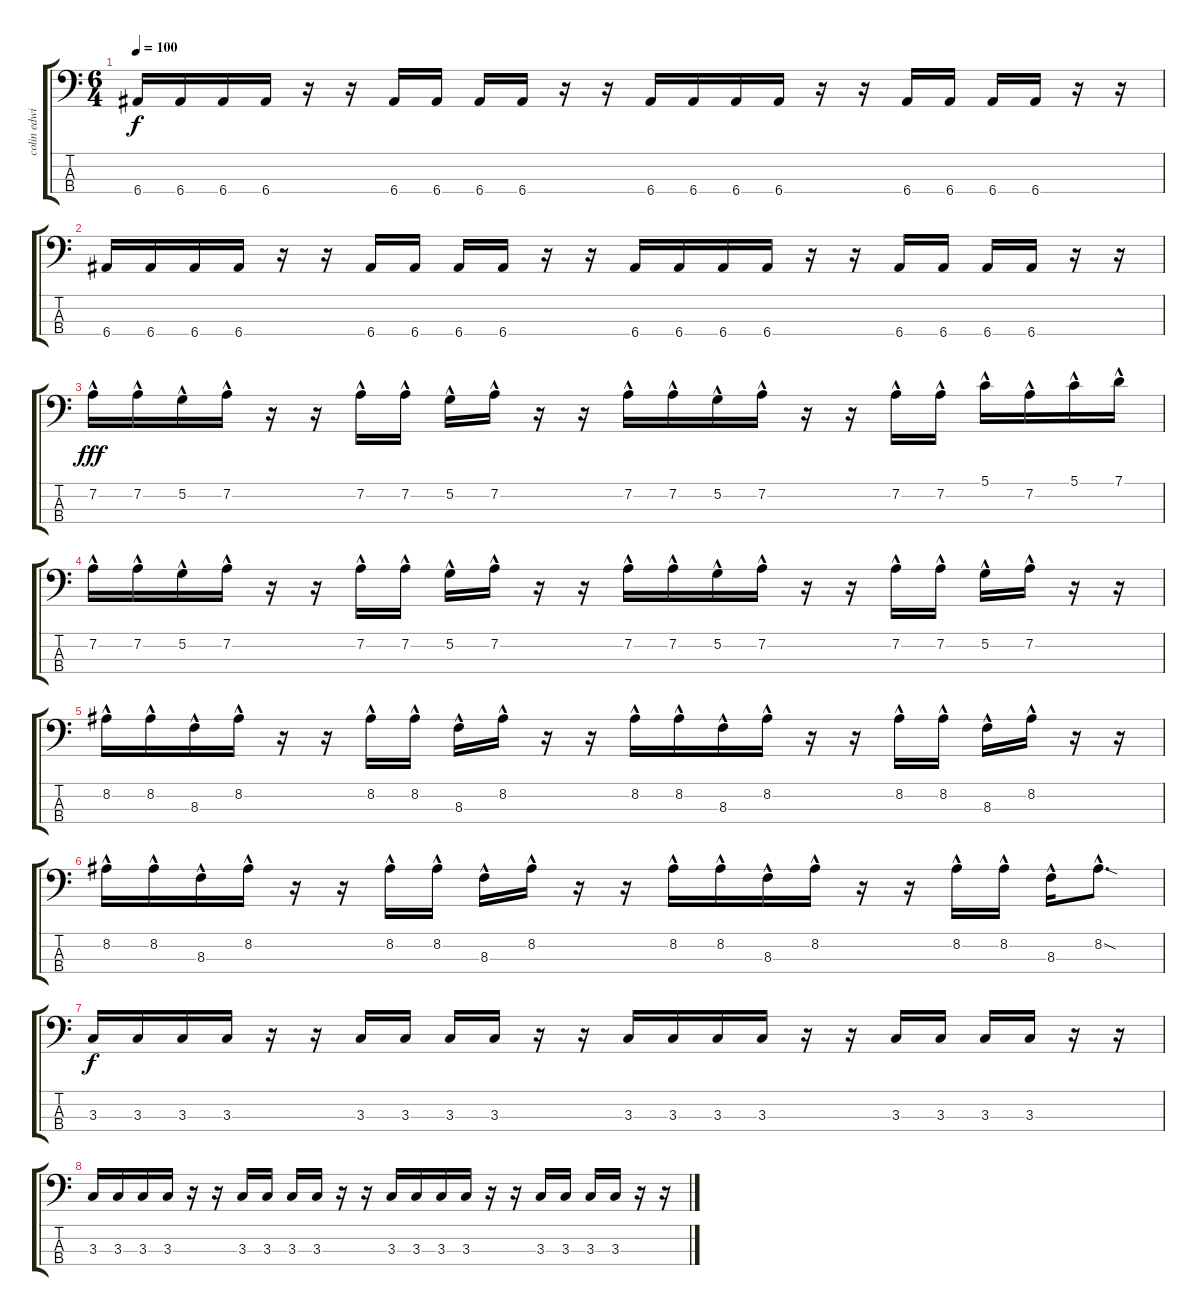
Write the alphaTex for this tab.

\track ("colin edwin" "colin edwi") {instrument electricbassfinger bank 32}
\staff {score tabs}
\tuning (G2 D2 A1 E1) {hide}
\ts (6 4)
\tempo 100
\clef f4
\ks c
6.4.16{dy f} 6.4.16 6.4.16 6.4.16 r.16 r.16 6.4.16 6.4.16 6.4.16 6.4.16 r.16 r.16 6.4.16 6.4.16 6.4.16 6.4.16 r.16 r.16 6.4.16 6.4.16 6.4.16 6.4.16 r.16 r.16 |
6.4.16 6.4.16 6.4.16 6.4.16 r.16 r.16 6.4.16 6.4.16 6.4.16 6.4.16 r.16 r.16 6.4.16 6.4.16 6.4.16 6.4.16 r.16 r.16 6.4.16 6.4.16 6.4.16 6.4.16 r.16 r.16 |
7.2{hac}.16{dy fff} 7.2{hac}.16 5.2{hac}.16 7.2{hac}.16 r.16 r.16 7.2{hac}.16 7.2{hac}.16 5.2{hac}.16 7.2{hac}.16 r.16 r.16 7.2{hac}.16 7.2{hac}.16 5.2{hac}.16 7.2{hac}.16 r.16 r.16 7.2{hac}.16 7.2{hac}.16 5.1{hac}.16 7.2{hac}.16 5.1{hac}.16 7.1{hac}.16 |
7.2{hac}.16 7.2{hac}.16 5.2{hac}.16 7.2{hac}.16 r.16 r.16 7.2{hac}.16 7.2{hac}.16 5.2{hac}.16 7.2{hac}.16 r.16 r.16 7.2{hac}.16 7.2{hac}.16 5.2{hac}.16 7.2{hac}.16 r.16 r.16 7.2{hac}.16 7.2{hac}.16 5.2{hac}.16 7.2{hac}.16 r.16 r.16 |
8.2{hac}.16 8.2{hac}.16 8.3{hac}.16 8.2{hac}.16 r.16 r.16 8.2{hac}.16 8.2{hac}.16 8.3{hac}.16 8.2{hac}.16 r.16 r.16 8.2{hac}.16 8.2{hac}.16 8.3{hac}.16 8.2{hac}.16 r.16 r.16 8.2{hac}.16 8.2{hac}.16 8.3{hac}.16 8.2{hac}.16 r.16 r.16 |
8.2{hac}.16 8.2{hac}.16 8.3{hac}.16 8.2{hac}.16 r.16 r.16 8.2{hac}.16 8.2{hac}.16 8.3{hac}.16 8.2{hac}.16 r.16 r.16 8.2{hac}.16 8.2{hac}.16 8.3{hac}.16 8.2{hac}.16 r.16 r.16 8.2{hac}.16 8.2{hac}.16 8.3{hac}.16 8.2{sod hac}.8{d} |
3.3.16{dy f} 3.3.16 3.3.16 3.3.16 r.16 r.16 3.3.16 3.3.16 3.3.16 3.3.16 r.16 r.16 3.3.16 3.3.16 3.3.16 3.3.16 r.16 r.16 3.3.16 3.3.16 3.3.16 3.3.16 r.16 r.16 |
3.3.16 3.3.16 3.3.16 3.3.16 r.16 r.16 3.3.16 3.3.16 3.3.16 3.3.16 r.16 r.16 3.3.16 3.3.16 3.3.16 3.3.16 r.16 r.16 3.3.16 3.3.16 3.3.16 3.3.16 r.16 r.16
